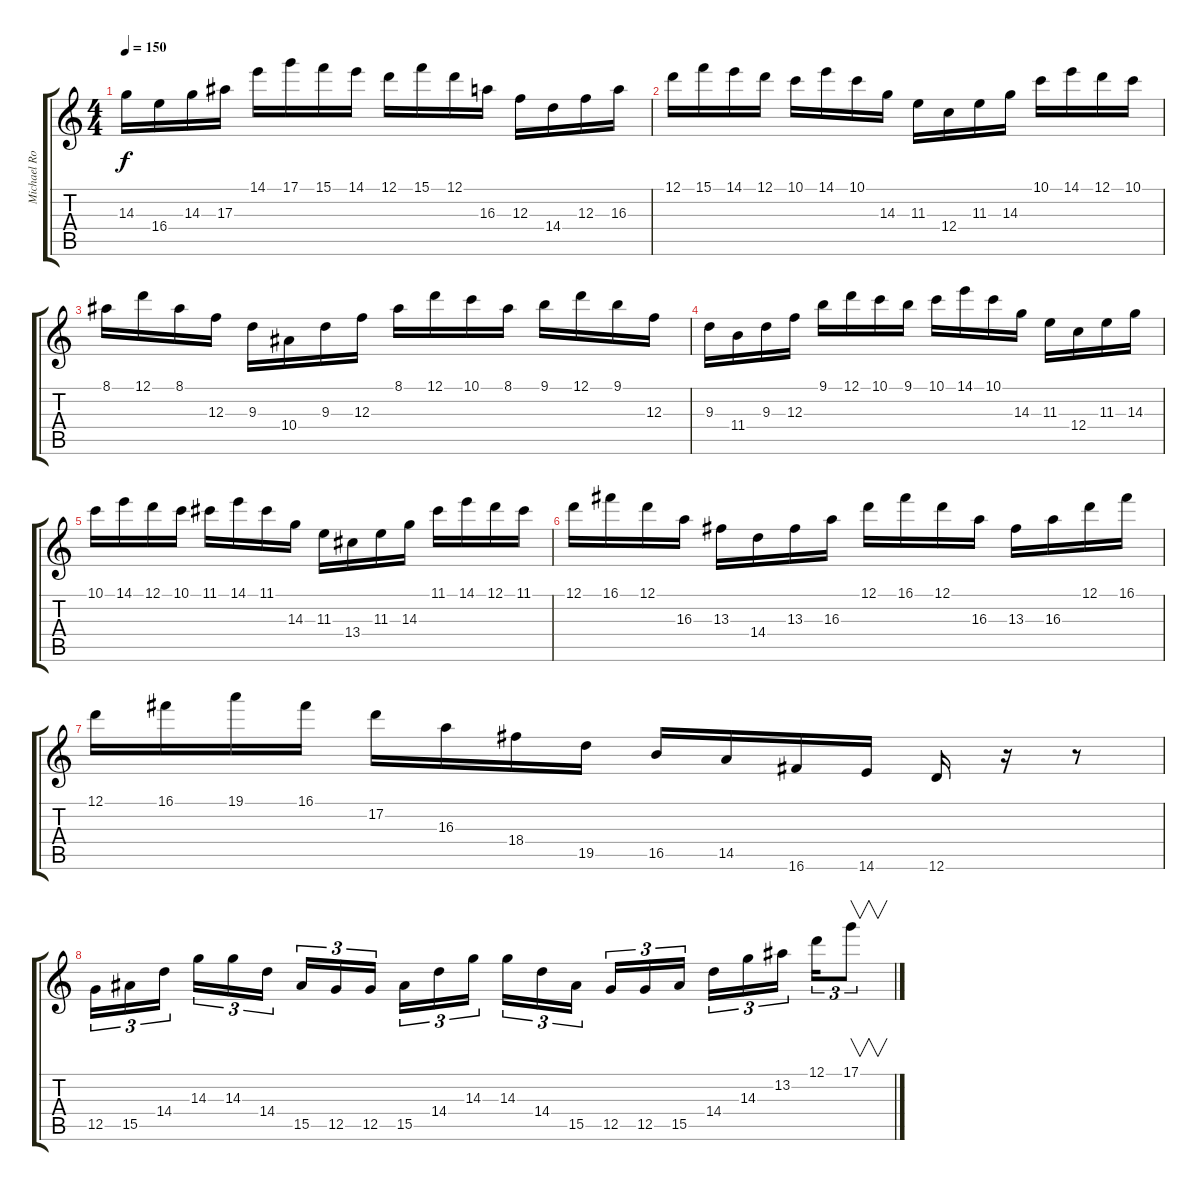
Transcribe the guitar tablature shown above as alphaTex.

\track ("Michael Romeo" "Michael Ro") {instrument distortionguitar}
\staff {score tabs}
\tuning (D4 A3 F3 C3 G2 D2) {hide}
\ts (4 4)
\tempo 150
\clef g2
\ks c
14.3.16{dy f} 16.4.16 14.3.16 17.3.16 14.1.16 17.1.16 15.1.16 14.1.16 12.1.16 15.1.16 12.1.16 16.3.16 12.3.16 14.4.16 12.3.16 16.3.16 |
12.1.16 15.1.16 14.1.16 12.1.16 10.1.16 14.1.16 10.1.16 14.3.16 11.3.16 12.4.16 11.3.16 14.3.16 10.1.16 14.1.16 12.1.16 10.1.16 |
8.1.16 12.1.16 8.1.16 12.3.16 9.3.16 10.4.16 9.3.16 12.3.16 8.1.16 12.1.16 10.1.16 8.1.16 9.1.16 12.1.16 9.1.16 12.3.16 |
9.3.16 11.4.16 9.3.16 12.3.16 9.1.16 12.1.16 10.1.16 9.1.16 10.1.16 14.1.16 10.1.16 14.3.16 11.3.16 12.4.16 11.3.16 14.3.16 |
10.1.16 14.1.16 12.1.16 10.1.16 11.1.16 14.1.16 11.1.16 14.3.16 11.3.16 13.4.16 11.3.16 14.3.16 11.1.16 14.1.16 12.1.16 11.1.16 |
12.1.16 16.1.16 12.1.16 16.3.16 13.3.16 14.4.16 13.3.16 16.3.16 12.1.16 16.1.16 12.1.16 16.3.16 13.3.16 16.3.16 12.1.16 16.1.16 |
12.1.16 16.1.16 19.1.16 16.1.16 17.2.16 16.3.16 18.4.16 19.5.16 16.5.16 14.5.16 16.6.16 14.6.16 12.6.16 r.16 r.8 |
12.5.16{tu (3 2)} 15.5.16{tu (3 2)} 14.4.16{tu (3 2)} 14.3.16{tu (3 2)} 14.3.16{tu (3 2)} 14.4.16{tu (3 2)} 15.5.16{tu (3 2)} 12.5.16{tu (3 2)} 12.5.16{tu (3 2)} 15.5.16{tu (3 2)} 14.4.16{tu (3 2)} 14.3.16{tu (3 2)} 14.3.16{tu (3 2)} 14.4.16{tu (3 2)} 15.5.16{tu (3 2)} 12.5.16{tu (3 2)} 12.5.16{tu (3 2)} 15.5.16{tu (3 2)} 14.4.16{tu (3 2)} 14.3.16{tu (3 2)} 13.2.16{tu (3 2)} 12.1.16{tu (3 2)} 17.1.8{v tu (3 2)}
